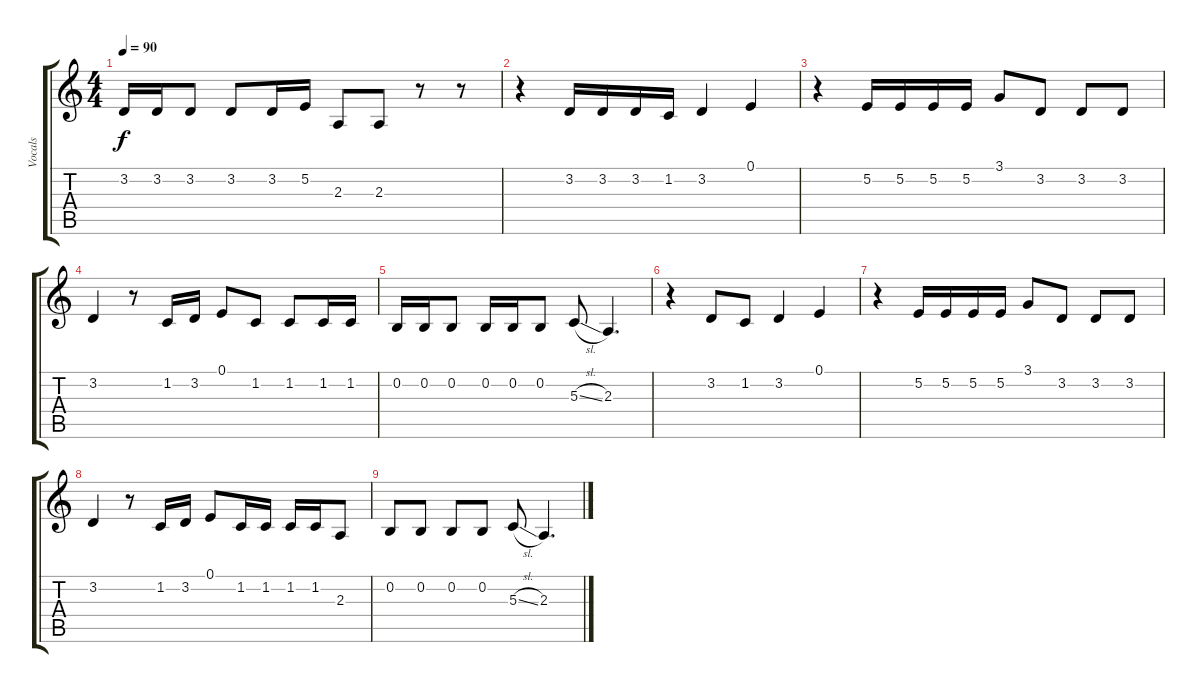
\track ("Vocals" "Vocals") {instrument electricpiano2}
\staff {score tabs}
\tuning (E4 B3 G3 D3 A2 E2) {hide}
\ts (4 4)
\tempo 90
\clef g2
\ks c
3.2.16{dy f} 3.2.16 3.2.8 3.2.8 3.2.16 5.2.16 2.3.8 2.3.8 r.8 r.8 |
r.4 3.2.16 3.2.16 3.2.16 1.2.16 3.2.4 0.1.4 |
r.4 5.2.16 5.2.16 5.2.16 5.2.16 3.1.8 3.2.8 3.2.8 3.2.8 |
3.2.4 r.8 1.2.16 3.2.16 0.1.8 1.2.8 1.2.8 1.2.16 1.2.16 |
0.2.16 0.2.16 0.2.8 0.2.16 0.2.16 0.2.8 5.3{sl}.8 2.3.4{d} |
r.4 3.2.8 1.2.8 3.2.4 0.1.4 |
r.4 5.2.16 5.2.16 5.2.16 5.2.16 3.1.8 3.2.8 3.2.8 3.2.8 |
3.2.4 r.8 1.2.16 3.2.16 0.1.8 1.2.16 1.2.16 1.2.16 1.2.16 2.3.8 |
0.2.8 0.2.8 0.2.8 0.2.8 5.3{sl}.8 2.3.4{d}
